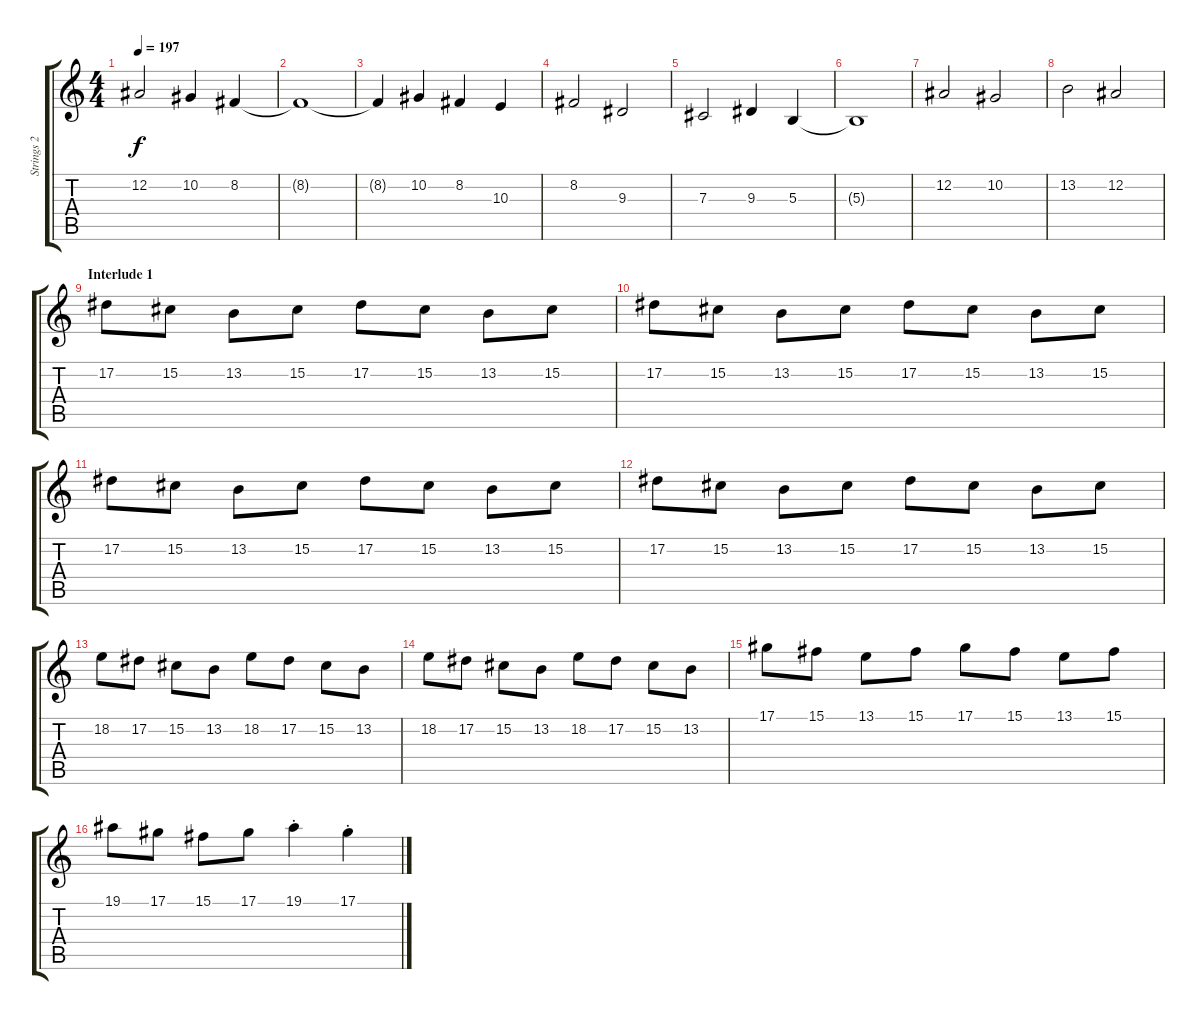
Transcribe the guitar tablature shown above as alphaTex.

\track ("Strings 2" "Strings 2") {instrument stringensemble1}
\staff {score tabs}
\tuning (Eb4 Bb3 Gb3 Db3 Ab2 Eb2) {hide}
\ts (4 4)
\tempo 197
\clef g2
\ks c
12.2.2{dy f} 10.2.4 8.2.4 |
8.2{t}.1 |
8.2{t}.4 10.2.4 8.2.4 10.3.4 |
8.2.2 9.3.2 |
7.3.2 9.3.4 5.3.4 |
5.3{t}.1 |
12.2.2 10.2.2 |
13.2.2 12.2.2 |
\section ("" "Interlude 1")
17.2.8{volume 16} 15.2.8 13.2.8 15.2.8 17.2.8 15.2.8 13.2.8 15.2.8 |
17.2.8 15.2.8 13.2.8 15.2.8 17.2.8 15.2.8 13.2.8 15.2.8 |
17.2.8 15.2.8 13.2.8 15.2.8 17.2.8 15.2.8 13.2.8 15.2.8 |
17.2.8 15.2.8 13.2.8 15.2.8 17.2.8 15.2.8 13.2.8 15.2.8 |
18.2.8 17.2.8 15.2.8 13.2.8 18.2.8 17.2.8 15.2.8 13.2.8 |
18.2.8 17.2.8 15.2.8 13.2.8 18.2.8 17.2.8 15.2.8 13.2.8 |
17.1.8 15.1.8 13.1.8 15.1.8 17.1.8 15.1.8 13.1.8 15.1.8 |
19.1.8 17.1.8 15.1.8 17.1.8 19.1{st}.4 17.1{st}.4
